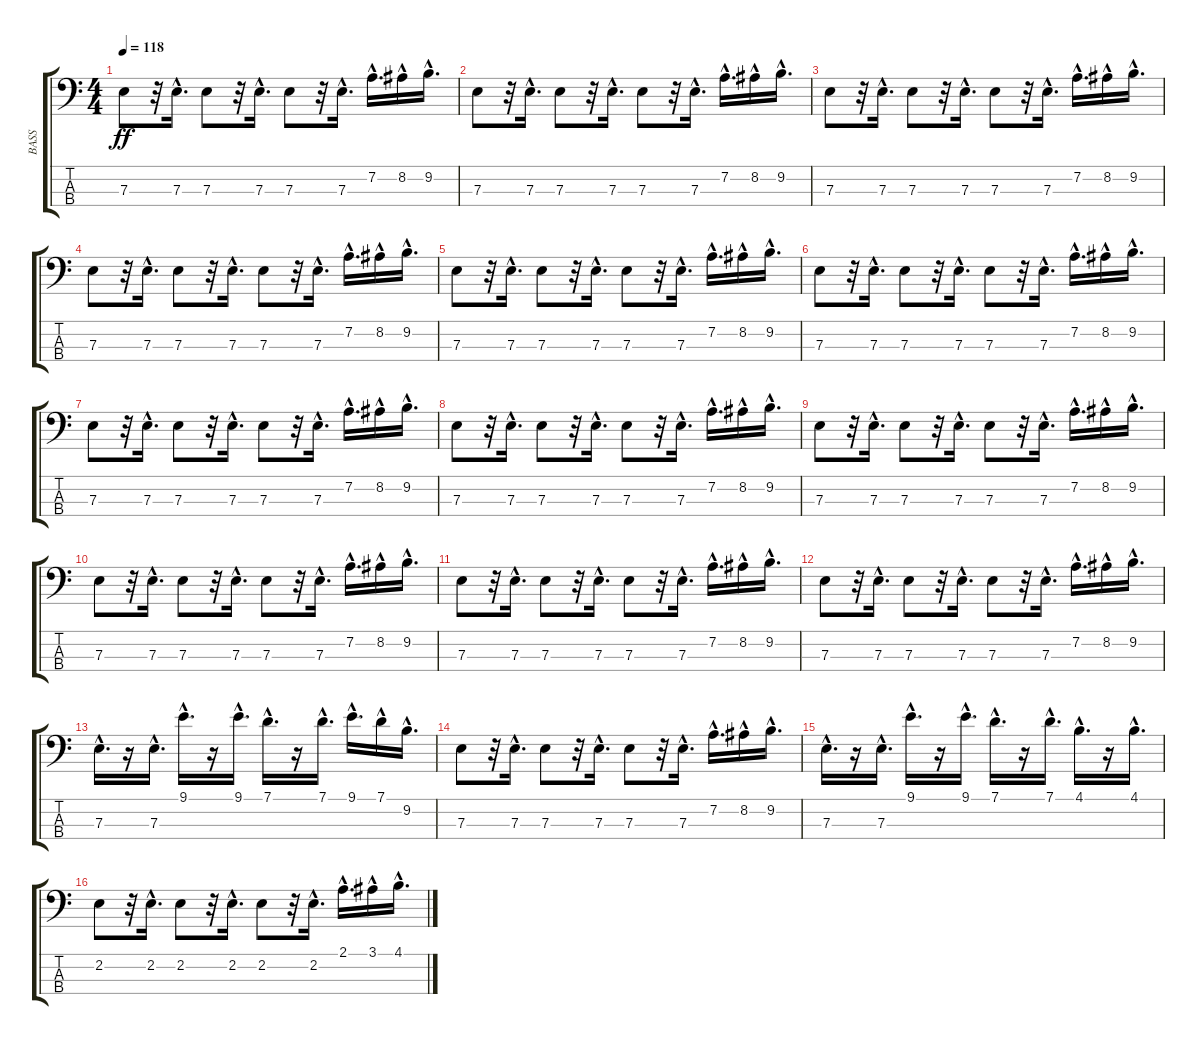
\track ("BASS" "BASS") {instrument electricbassfinger}
\staff {score tabs}
\tuning (G2 D2 A1 E1) {hide}
\ts (4 4)
\tempo 118
\clef f4
\ks c
7.3.8{dy ff} r.32 7.3{hac}.16{d} 7.3.8 r.32 7.3{hac}.16{d} 7.3.8 r.32 7.3{hac}.16{d} 7.2{hac}.16{d} 8.2{hac}.16 9.2{hac}.16{d} |
7.3.8 r.32 7.3{hac}.16{d} 7.3.8 r.32 7.3{hac}.16{d} 7.3.8 r.32 7.3{hac}.16{d} 7.2{hac}.16{d} 8.2{hac}.16 9.2{hac}.16{d} |
7.3.8 r.32 7.3{hac}.16{d} 7.3.8 r.32 7.3{hac}.16{d} 7.3.8 r.32 7.3{hac}.16{d} 7.2{hac}.16{d} 8.2{hac}.16 9.2{hac}.16{d} |
7.3.8 r.32 7.3{hac}.16{d} 7.3.8 r.32 7.3{hac}.16{d} 7.3.8 r.32 7.3{hac}.16{d} 7.2{hac}.16{d} 8.2{hac}.16 9.2{hac}.16{d} |
7.3.8 r.32 7.3{hac}.16{d} 7.3.8 r.32 7.3{hac}.16{d} 7.3.8 r.32 7.3{hac}.16{d} 7.2{hac}.16{d} 8.2{hac}.16 9.2{hac}.16{d} |
7.3.8 r.32 7.3{hac}.16{d} 7.3.8 r.32 7.3{hac}.16{d} 7.3.8 r.32 7.3{hac}.16{d} 7.2{hac}.16{d} 8.2{hac}.16 9.2{hac}.16{d} |
7.3.8 r.32 7.3{hac}.16{d} 7.3.8 r.32 7.3{hac}.16{d} 7.3.8 r.32 7.3{hac}.16{d} 7.2{hac}.16{d} 8.2{hac}.16 9.2{hac}.16{d} |
7.3.8 r.32 7.3{hac}.16{d} 7.3.8 r.32 7.3{hac}.16{d} 7.3.8 r.32 7.3{hac}.16{d} 7.2{hac}.16{d} 8.2{hac}.16 9.2{hac}.16{d} |
7.3.8 r.32 7.3{hac}.16{d} 7.3.8 r.32 7.3{hac}.16{d} 7.3.8 r.32 7.3{hac}.16{d} 7.2{hac}.16{d} 8.2{hac}.16 9.2{hac}.16{d} |
7.3.8 r.32 7.3{hac}.16{d} 7.3.8 r.32 7.3{hac}.16{d} 7.3.8 r.32 7.3{hac}.16{d} 7.2{hac}.16{d} 8.2{hac}.16 9.2{hac}.16{d} |
7.3.8 r.32 7.3{hac}.16{d} 7.3.8 r.32 7.3{hac}.16{d} 7.3.8 r.32 7.3{hac}.16{d} 7.2{hac}.16{d} 8.2{hac}.16 9.2{hac}.16{d} |
7.3.8 r.32 7.3{hac}.16{d} 7.3.8 r.32 7.3{hac}.16{d} 7.3.8 r.32 7.3{hac}.16{d} 7.2{hac}.16{d} 8.2{hac}.16 9.2{hac}.16{d} |
7.3{hac}.16{d} r.16 7.3{hac}.16{d} 9.1{hac}.16{d} r.16 9.1{hac}.16{d} 7.1{hac}.16{d} r.16 7.1{hac}.16{d} 9.1{hac}.16{d} 7.1{hac}.16 9.2{hac}.16{d} |
7.3.8 r.32 7.3{hac}.16{d} 7.3.8 r.32 7.3{hac}.16{d} 7.3.8 r.32 7.3{hac}.16{d} 7.2{hac}.16{d} 8.2{hac}.16 9.2{hac}.16{d} |
7.3{hac}.16{d} r.16 7.3{hac}.16{d} 9.1{hac}.16{d} r.16 9.1{hac}.16{d} 7.1{hac}.16{d} r.16 7.1{hac}.16{d} 4.1{hac}.16{d} r.16 4.1{hac}.16{d} |
2.2.8 r.32 2.2{hac}.16{d} 2.2.8 r.32 2.2{hac}.16{d} 2.2.8 r.32 2.2{hac}.16{d} 2.1{hac}.16{d} 3.1{hac}.16 4.1{hac}.16{d}
